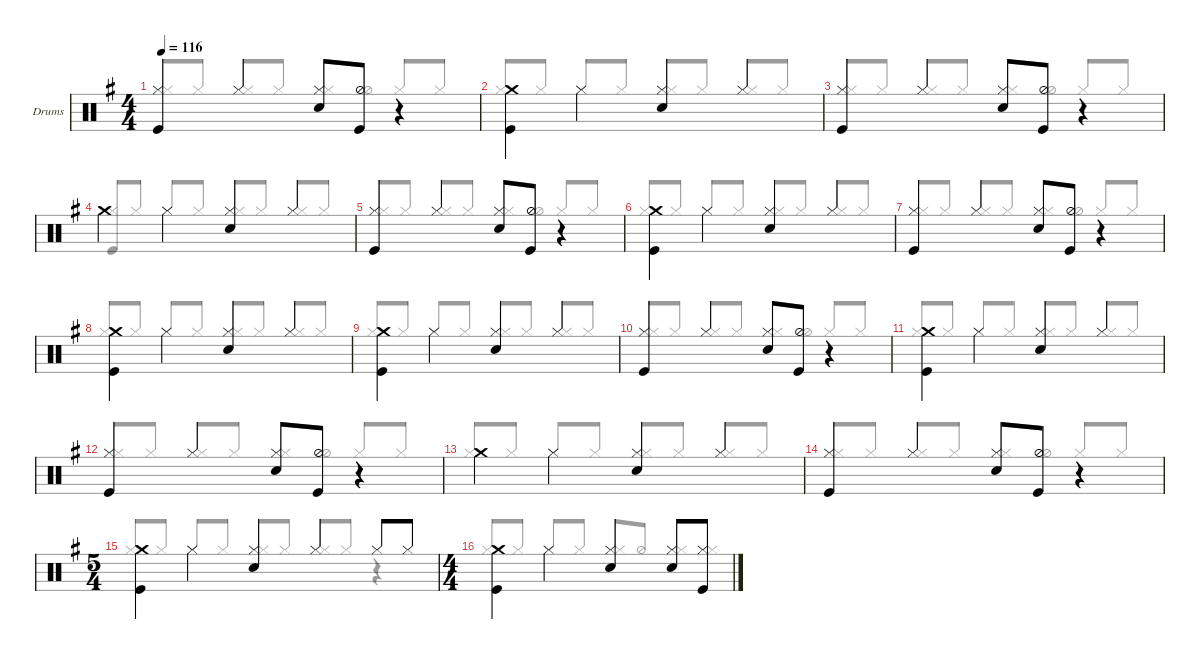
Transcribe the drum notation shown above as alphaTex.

\defaultSystemsLayout 4
\hideDynamics
\bracketExtendMode groupsimilarinstruments
\multiBarRest
\firstSystemTrackNameOrientation horizontal
\otherSystemsTrackNameOrientation horizontal
\track ("Drumkit" "Drums") {multiBarRest instrument percussion}
\staff {score}
\articulation defaults
\voice
\ts (4 4)
\tempo 116
\clef neutral
\ks g
("Kick (hit)" "Hi-Hat (closed)").4{dy mf} "Hi-Hat (closed)".4 ("Snare (hit) 2" "Hi-Hat (closed)").8 ("Kick (hit)" "Hi-Hat (half)").8 r.4 |
("Crash medium (hit)" "Kick (hit)").4 "Hi-Hat (closed)".4{beam invert} ("Hi-Hat (closed)" "Snare (hit) 2").4 "Hi-Hat (closed)".4 |
("Kick (hit)" "Hi-Hat (closed)").4 "Hi-Hat (closed)".4 ("Snare (hit) 2" "Hi-Hat (closed)").8 ("Kick (hit)" "Hi-Hat (half)").8 r.4 |
"Crash medium (hit)".4 "Hi-Hat (closed)".4{beam invert} ("Hi-Hat (closed)" "Snare (hit) 2").4 "Hi-Hat (closed)".4 |
("Kick (hit)" "Hi-Hat (closed)").4 "Hi-Hat (closed)".4 ("Snare (hit) 2" "Hi-Hat (closed)").8 ("Kick (hit)" "Hi-Hat (half)").8 r.4 |
("Crash medium (hit)" "Kick (hit)").4 "Hi-Hat (closed)".4{beam invert} ("Hi-Hat (closed)" "Snare (hit) 2").4 "Hi-Hat (closed)".4 |
("Kick (hit)" "Hi-Hat (closed)").4 "Hi-Hat (closed)".4 ("Snare (hit) 2" "Hi-Hat (closed)").8 ("Kick (hit)" "Hi-Hat (half)").8 r.4 |
("Crash medium (hit)" "Kick (hit)").4 "Hi-Hat (closed)".4{beam invert} ("Hi-Hat (closed)" "Snare (hit) 2").4 "Hi-Hat (closed)".4 |
("Crash medium (hit)" "Kick (hit)").4 "Hi-Hat (closed)".4{beam invert} ("Hi-Hat (closed)" "Snare (hit) 2").4 "Hi-Hat (closed)".4 |
("Kick (hit)" "Hi-Hat (closed)").4 "Hi-Hat (closed)".4 ("Snare (hit) 2" "Hi-Hat (closed)").8 ("Kick (hit)" "Hi-Hat (half)").8 r.4 |
("Crash medium (hit)" "Kick (hit)").4 "Hi-Hat (closed)".4{beam invert} ("Hi-Hat (closed)" "Snare (hit) 2").4 "Hi-Hat (closed)".4 |
("Kick (hit)" "Hi-Hat (closed)").4 "Hi-Hat (closed)".4 ("Snare (hit) 2" "Hi-Hat (closed)").8 ("Kick (hit)" "Hi-Hat (half)").8 r.4 |
"Crash medium (hit)".4 "Hi-Hat (closed)".4{beam invert} ("Hi-Hat (closed)" "Snare (hit) 2").4 "Hi-Hat (closed)".4 |
("Kick (hit)" "Hi-Hat (closed)").4 "Hi-Hat (closed)".4 ("Snare (hit) 2" "Hi-Hat (closed)").8 ("Kick (hit)" "Hi-Hat (half)").8 r.4 |
\ts (5 4)
("Crash medium (hit)" "Kick (hit)").4 "Hi-Hat (closed)".4{beam invert} ("Hi-Hat (closed)" "Snare (hit) 2").4 "Hi-Hat (closed)".4 "Hi-Hat (closed)".8 "Hi-Hat (closed)".8 |
\ts (4 4)
("Crash medium (hit)" "Kick (hit)").4 "Hi-Hat (closed)".4{beam invert} ("Hi-Hat (closed)" "Snare (hit) 2").4 ("Snare (hit) 2" "Hi-Hat (closed)").8 ("Kick (hit)" "Hi-Hat (closed)").8
\voice
\clef neutral
\ottava regular
\simile none
\ks g "Hi-Hat (closed)".8{dy mf beam invert} "Hi-Hat (closed)".8 "Hi-Hat (closed)".8{beam invert} "Hi-Hat (closed)".8 "Hi-Hat (closed)".8{beam invert} "Hi-Hat (half)".8 "Hi-Hat (closed)".8{beam invert} "Hi-Hat (closed)".8
|
"Hi-Hat (closed)".8{beam invert} "Hi-Hat (closed)".8 "Hi-Hat (closed)".8{beam invert} "Hi-Hat (closed)".8 "Hi-Hat (closed)".8{beam invert} "Hi-Hat (closed)".8 "Hi-Hat (closed)".8{beam invert} "Hi-Hat (closed)".8 |
"Hi-Hat (closed)".8{beam invert} "Hi-Hat (closed)".8 "Hi-Hat (closed)".8{beam invert} "Hi-Hat (closed)".8 "Hi-Hat (closed)".8{beam invert} "Hi-Hat (half)".8 "Hi-Hat (closed)".8{beam invert} "Hi-Hat (closed)".8 |
("Hi-Hat (closed)" "Kick (hit)").8{beam invert} "Hi-Hat (closed)".8 "Hi-Hat (closed)".8{beam invert} "Hi-Hat (closed)".8 "Hi-Hat (closed)".8{beam invert} "Hi-Hat (closed)".8 "Hi-Hat (closed)".8{beam invert} "Hi-Hat (closed)".8 |
"Hi-Hat (closed)".8{beam invert} "Hi-Hat (closed)".8 "Hi-Hat (closed)".8{beam invert} "Hi-Hat (closed)".8 "Hi-Hat (closed)".8{beam invert} "Hi-Hat (half)".8 "Hi-Hat (closed)".8{beam invert} "Hi-Hat (closed)".8 |
"Hi-Hat (closed)".8{beam invert} "Hi-Hat (closed)".8 "Hi-Hat (closed)".8{beam invert} "Hi-Hat (closed)".8 "Hi-Hat (closed)".8{beam invert} "Hi-Hat (closed)".8 "Hi-Hat (closed)".8{beam invert} "Hi-Hat (closed)".8 |
"Hi-Hat (closed)".8{beam invert} "Hi-Hat (closed)".8 "Hi-Hat (closed)".8{beam invert} "Hi-Hat (closed)".8 "Hi-Hat (closed)".8{beam invert} "Hi-Hat (half)".8 "Hi-Hat (closed)".8{beam invert} "Hi-Hat (closed)".8 |
"Hi-Hat (closed)".8{beam invert} "Hi-Hat (closed)".8 "Hi-Hat (closed)".8{beam invert} "Hi-Hat (closed)".8 "Hi-Hat (closed)".8{beam invert} "Hi-Hat (closed)".8 "Hi-Hat (closed)".8{beam invert} "Hi-Hat (closed)".8 |
"Hi-Hat (closed)".8{beam invert} "Hi-Hat (closed)".8 "Hi-Hat (closed)".8{beam invert} "Hi-Hat (closed)".8 "Hi-Hat (closed)".8{beam invert} "Hi-Hat (closed)".8 "Hi-Hat (closed)".8{beam invert} "Hi-Hat (closed)".8 |
"Hi-Hat (closed)".8{beam invert} "Hi-Hat (closed)".8 "Hi-Hat (closed)".8{beam invert} "Hi-Hat (closed)".8 "Hi-Hat (closed)".8{beam invert} "Hi-Hat (half)".8 "Hi-Hat (closed)".8{beam invert} "Hi-Hat (closed)".8 |
"Hi-Hat (closed)".8{beam invert} "Hi-Hat (closed)".8 "Hi-Hat (closed)".8{beam invert} "Hi-Hat (closed)".8 "Hi-Hat (closed)".8{beam invert} "Hi-Hat (closed)".8 "Hi-Hat (closed)".8{beam invert} "Hi-Hat (closed)".8 |
"Hi-Hat (closed)".8{beam invert} "Hi-Hat (closed)".8 "Hi-Hat (closed)".8{beam invert} "Hi-Hat (closed)".8 "Hi-Hat (closed)".8{beam invert} "Hi-Hat (half)".8 "Hi-Hat (closed)".8{beam invert} "Hi-Hat (closed)".8 |
"Hi-Hat (closed)".8{beam invert} "Hi-Hat (closed)".8 "Hi-Hat (closed)".8{beam invert} "Hi-Hat (closed)".8 "Hi-Hat (closed)".8{beam invert} "Hi-Hat (closed)".8 "Hi-Hat (closed)".8{beam invert} "Hi-Hat (closed)".8 |
"Hi-Hat (closed)".8{beam invert} "Hi-Hat (closed)".8 "Hi-Hat (closed)".8{beam invert} "Hi-Hat (closed)".8 "Hi-Hat (closed)".8{beam invert} "Hi-Hat (half)".8 "Hi-Hat (closed)".8{beam invert} "Hi-Hat (closed)".8 |
"Hi-Hat (closed)".8{beam invert} "Hi-Hat (closed)".8 "Hi-Hat (closed)".8{beam invert} "Hi-Hat (closed)".8 "Hi-Hat (closed)".8{beam invert} "Hi-Hat (closed)".8 "Hi-Hat (closed)".8{beam invert} "Hi-Hat (closed)".8 r.4 |
"Hi-Hat (closed)".8{beam invert} "Hi-Hat (closed)".8 "Hi-Hat (closed)".8{beam invert} "Hi-Hat (closed)".8 "Hi-Hat (closed)".8{beam invert} "Hi-Hat (half)".8 "Hi-Hat (closed)".8{beam invert} "Hi-Hat (closed)".8
